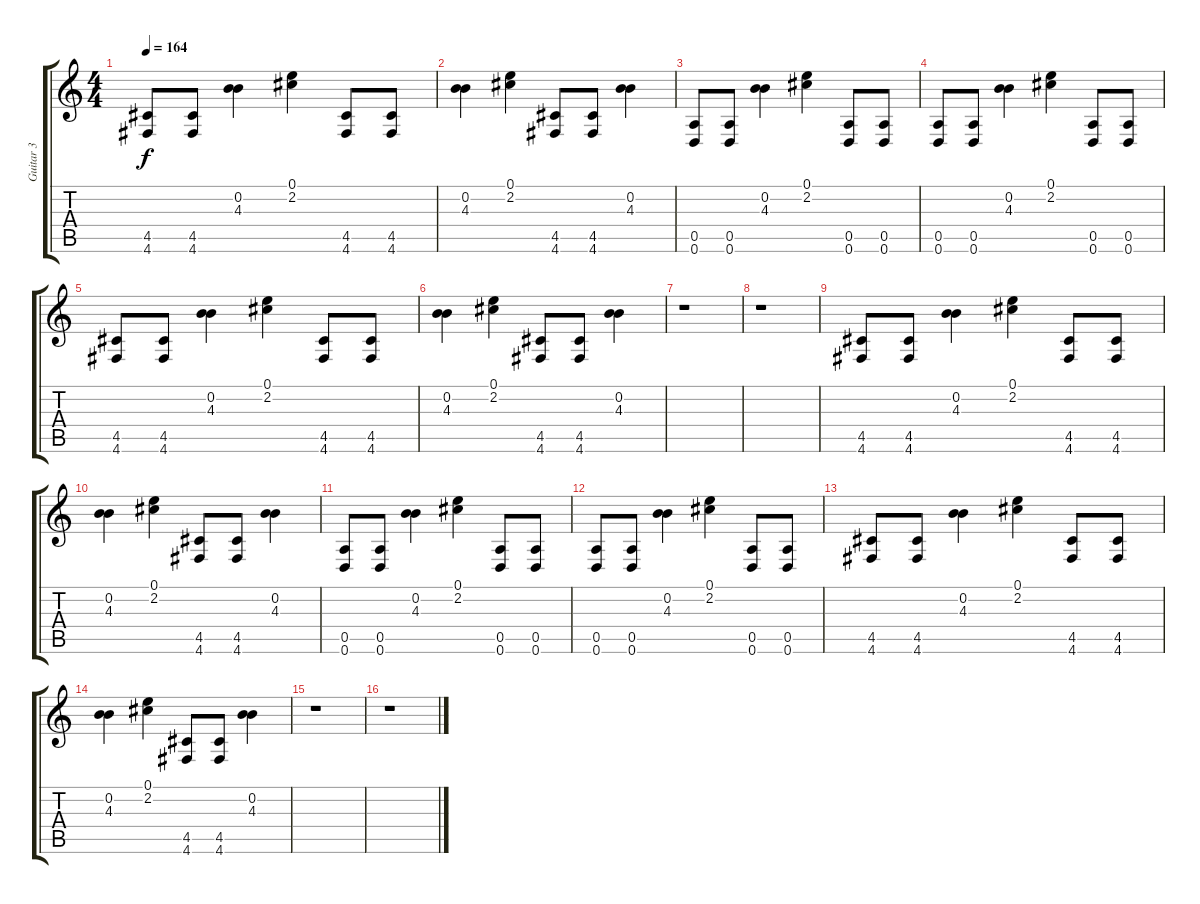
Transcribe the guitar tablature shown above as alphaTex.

\track ("Guitar 3" "Guitar 3") {instrument overdrivenguitar}
\staff {score tabs}
\tuning (E4 B3 G3 D3 A2 D2) {hide}
\ts (4 4)
\tempo 164
\clef g2
\ks c
(4.5 4.6).8{dy f} (4.5 4.6).8 (0.2 4.3).4 (0.1 2.2).4 (4.5 4.6).8 (4.5 4.6).8 |
(0.2 4.3).4 (0.1 2.2).4 (4.5 4.6).8 (4.5 4.6).8 (0.2 4.3).4 |
(0.5 0.6).8 (0.5 0.6).8 (0.2 4.3).4 (0.1 2.2).4 (0.5 0.6).8 (0.5 0.6).8 |
(0.5 0.6).8 (0.5 0.6).8 (0.2 4.3).4 (0.1 2.2).4 (0.5 0.6).8 (0.5 0.6).8 |
(4.5 4.6).8 (4.5 4.6).8 (0.2 4.3).4 (0.1 2.2).4 (4.5 4.6).8 (4.5 4.6).8 |
(0.2 4.3).4 (0.1 2.2).4 (4.5 4.6).8 (4.5 4.6).8 (0.2 4.3).4 |
r.1 |
r.1 |
(4.5 4.6).8 (4.5 4.6).8 (0.2 4.3).4 (0.1 2.2).4 (4.5 4.6).8 (4.5 4.6).8 |
(0.2 4.3).4 (0.1 2.2).4 (4.5 4.6).8 (4.5 4.6).8 (0.2 4.3).4 |
(0.5 0.6).8 (0.5 0.6).8 (0.2 4.3).4 (0.1 2.2).4 (0.5 0.6).8 (0.5 0.6).8 |
(0.5 0.6).8 (0.5 0.6).8 (0.2 4.3).4 (0.1 2.2).4 (0.5 0.6).8 (0.5 0.6).8 |
(4.5 4.6).8 (4.5 4.6).8 (0.2 4.3).4 (0.1 2.2).4 (4.5 4.6).8 (4.5 4.6).8 |
(0.2 4.3).4 (0.1 2.2).4 (4.5 4.6).8 (4.5 4.6).8 (0.2 4.3).4 |
r.1 |
r.1
